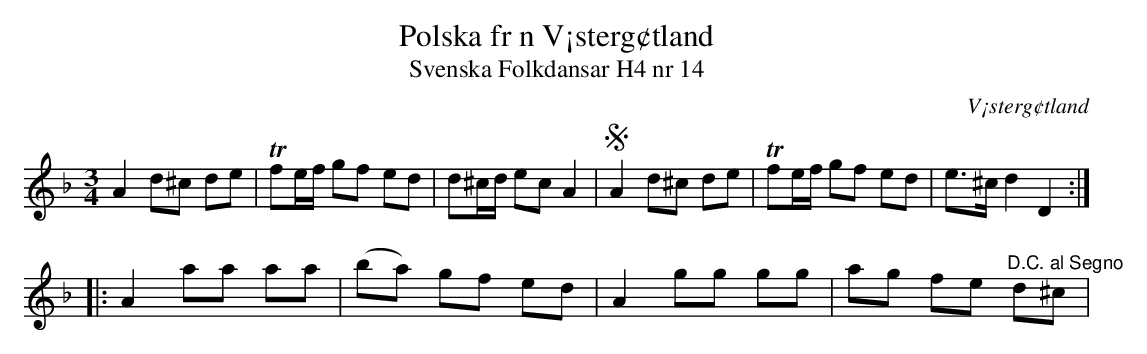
X:1
T:Polska fr n V¡sterg¢tland
T:Svenska Folkdansar H4 nr 14
O:V¡sterg¢tland
M:3/4
L:1/8
K:Dm
A2 d^c de | Tfe/f/ gf ed | d^c/d/ ec A2 | S A2 d^c de | Tfe/f/ gf ed | e>^c d2 D2 ::
A2 aa aa | (ba) gf ed | A2 gg gg | ag fe "^D.C. al Segno"d^c |
